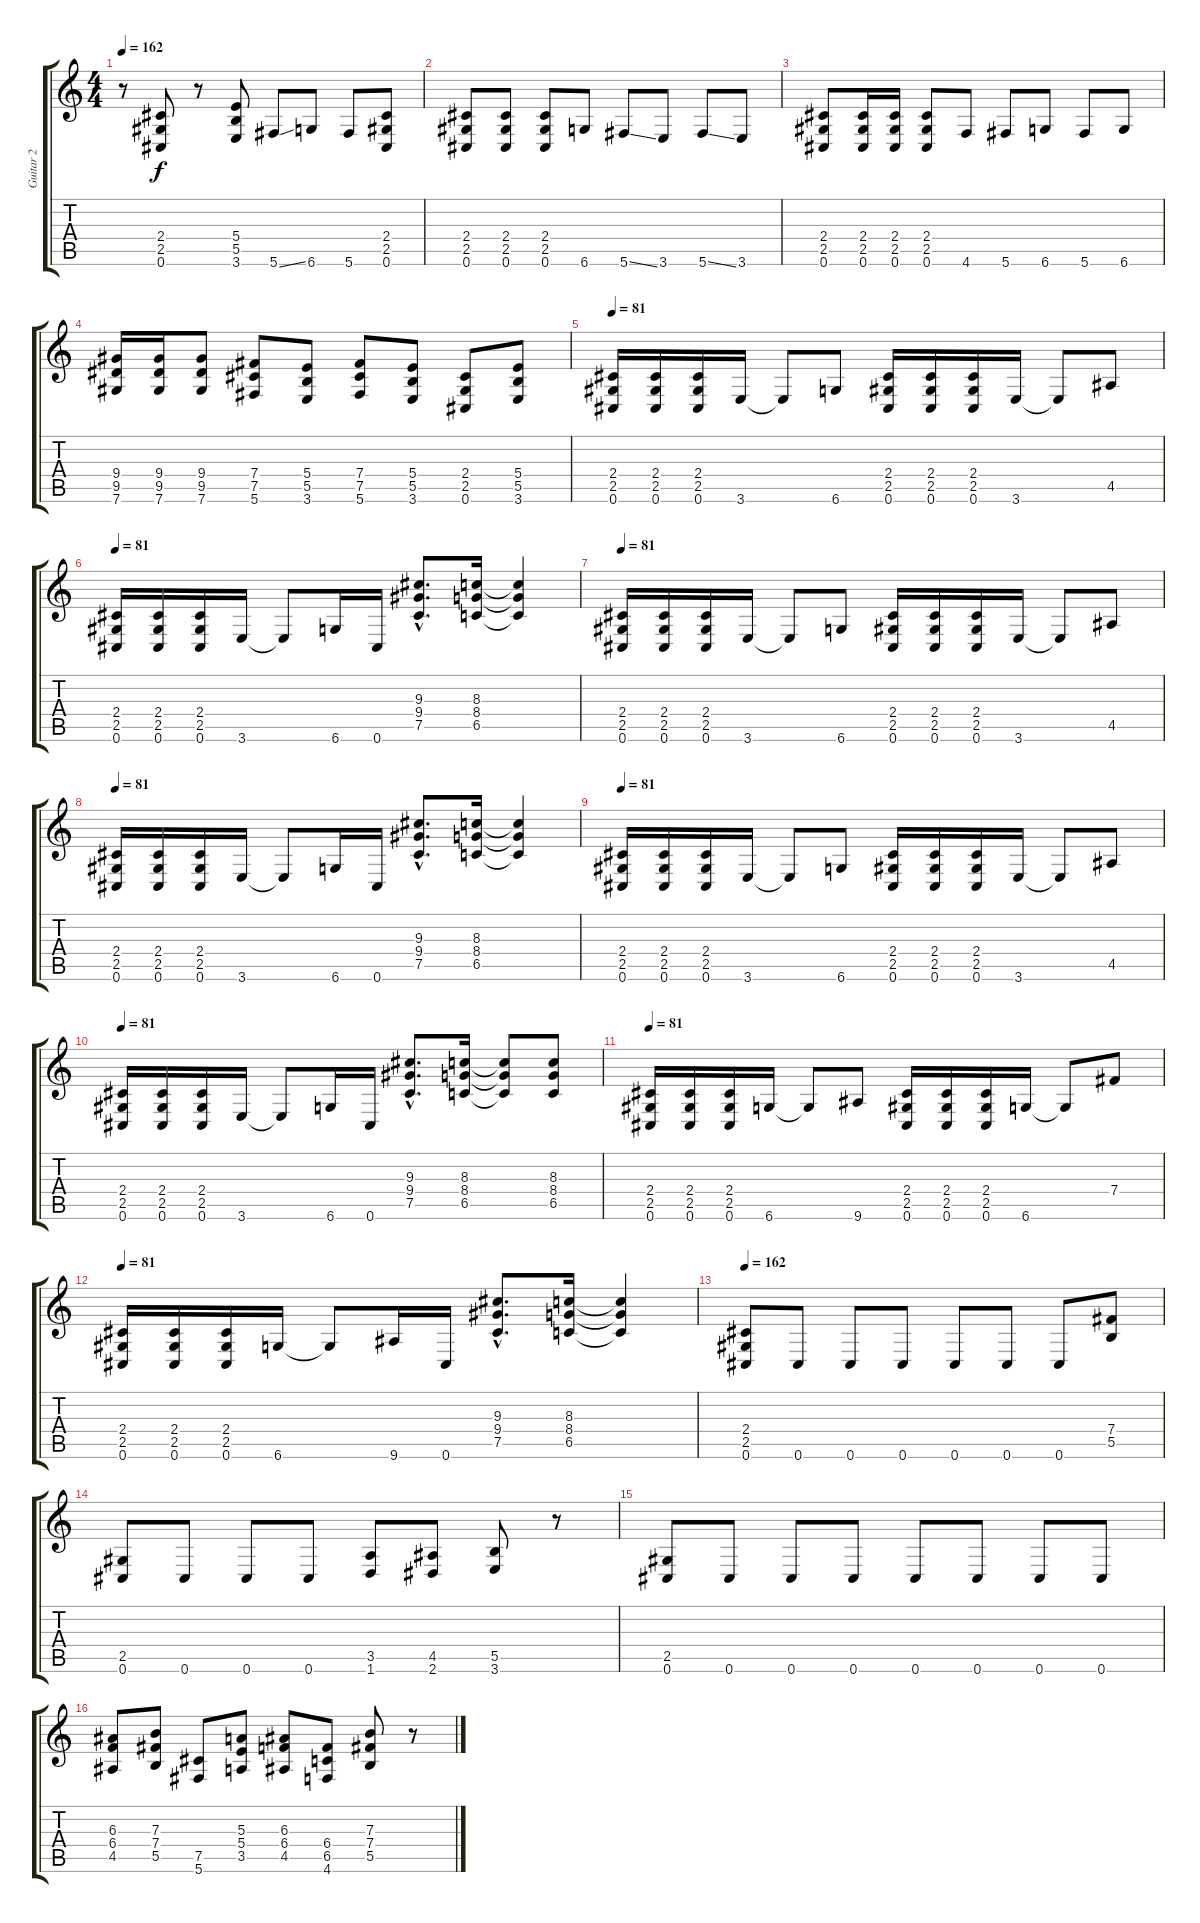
\track ("Guitar 2" "Guitar 2") {instrument distortionguitar}
\staff {score tabs}
\tuning (Db4 Ab3 E3 B2 Gb2 Db2) {hide}
\ts (4 4)
\tempo 162
\clef g2
\ks c
r.8{dy f} (2.4 2.5 0.6).8 r.8 (5.4 5.5 3.6).8 5.6{ss}.8 6.6.8 5.6.8 (2.4 2.5 0.6).8 |
(2.4 2.5 0.6).8 (2.4 2.5 0.6).8 (2.4 2.5 0.6).8 6.6.8 5.6{ss}.8 3.6.8 5.6{ss}.8 3.6.8 |
(2.4 2.5 0.6).8 (2.4 2.5 0.6).16 (2.4 2.5 0.6).16 (2.4 2.5 0.6).8 4.6.8 5.6.8 6.6.8 5.6.8 6.6.8 |
(9.4 9.5 7.6).16 (9.4 9.5 7.6).16 (9.4 9.5 7.6).8 (7.4 7.5 5.6).8 (5.4 5.5 3.6).8 (7.4 7.5 5.6).8 (5.4 5.5 3.6).8 (2.4 2.5 0.6).8 (5.4 5.5 3.6).8 |
\tempo 81
(2.4 2.5 0.6).16 (2.4 2.5 0.6).16 (2.4 2.5 0.6).16 3.6.16 3.6{t}.8 6.6.8 (2.4 2.5 0.6).16 (2.4 2.5 0.6).16 (2.4 2.5 0.6).16 3.6.16 3.6{t}.8 4.5.8 |
\tempo 81
(2.4 2.5 0.6).16 (2.4 2.5 0.6).16 (2.4 2.5 0.6).16 3.6.16 3.6{t}.8 6.6.16 0.6.16 (9.3{hac} 9.4{hac} 7.5{hac}).8{d} (8.3 8.4 6.5).16 (8.3{t} 8.4{t} 6.5{t}).4 |
\tempo 81
(2.4 2.5 0.6).16 (2.4 2.5 0.6).16 (2.4 2.5 0.6).16 3.6.16 3.6{t}.8 6.6.8 (2.4 2.5 0.6).16 (2.4 2.5 0.6).16 (2.4 2.5 0.6).16 3.6.16 3.6{t}.8 4.5.8 |
\tempo 81
(2.4 2.5 0.6).16 (2.4 2.5 0.6).16 (2.4 2.5 0.6).16 3.6.16 3.6{t}.8 6.6.16 0.6.16 (9.3{hac} 9.4{hac} 7.5{hac}).8{d} (8.3 8.4 6.5).16 (8.3{t} 8.4{t} 6.5{t}).4 |
\tempo 81
(2.4 2.5 0.6).16 (2.4 2.5 0.6).16 (2.4 2.5 0.6).16 3.6.16 3.6{t}.8 6.6.8 (2.4 2.5 0.6).16 (2.4 2.5 0.6).16 (2.4 2.5 0.6).16 3.6.16 3.6{t}.8 4.5.8 |
\tempo 81
(2.4 2.5 0.6).16 (2.4 2.5 0.6).16 (2.4 2.5 0.6).16 3.6.16 3.6{t}.8 6.6.16 0.6.16 (9.3{hac} 9.4{hac} 7.5{hac}).8{d} (8.3 8.4 6.5).16 (8.3{t} 8.4{t} 6.5{t}).8 (8.3 8.4 6.5).8 |
\tempo 81
(2.4 2.5 0.6).16 (2.4 2.5 0.6).16 (2.4 2.5 0.6).16 6.6.16 6.6{t}.8 9.6.8 (2.4 2.5 0.6).16 (2.4 2.5 0.6).16 (2.4 2.5 0.6).16 6.6.16 6.6{t}.8 7.4.8 |
\tempo 81
(2.4 2.5 0.6).16 (2.4 2.5 0.6).16 (2.4 2.5 0.6).16 6.6.16 6.6{t}.8 9.6.16 0.6.16 (9.3{hac} 9.4{hac} 7.5{hac}).8{d} (8.3 8.4 6.5).16 (8.3{t} 8.4{t} 6.5{t}).4 |
\tempo 162
(2.4 2.5 0.6).8 0.6.8 0.6.8 0.6.8 0.6.8 0.6.8 0.6.8 (7.4 5.5).8 |
(2.5 0.6).8 0.6.8 0.6.8 0.6.8 (3.5 1.6).8 (4.5 2.6).8 (5.5 3.6).8 r.8 |
(2.5 0.6).8 0.6.8 0.6.8 0.6.8 0.6.8 0.6.8 0.6.8 0.6.8 |
(6.3 6.4 4.5).8 (7.3 7.4 5.5).8 (7.5 5.6).8 (5.3 5.4 3.5).8 (6.3 6.4 4.5).8 (6.4 6.5 4.6).8 (7.3 7.4 5.5).8 r.8
